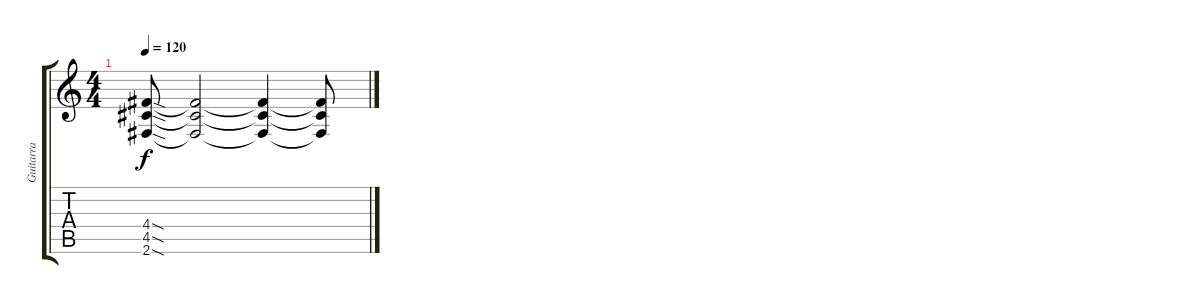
\track ("Guitarra" "Guitarra") {instrument distortionguitar}
\staff {score tabs}
\tuning (E4 B3 G3 D3 A2 E2) {hide}
\ts (4 4)
\tempo 120
\clef g2
\ks c
(4.4{sod} 4.5{sod} 2.6{sod}).8{dy f} (4.4{t} 4.5{t} 2.6{t}).2 (4.4{t} 4.5{t} 2.6{t}).4 (4.4{t} 4.5{t} 2.6{t}).8
